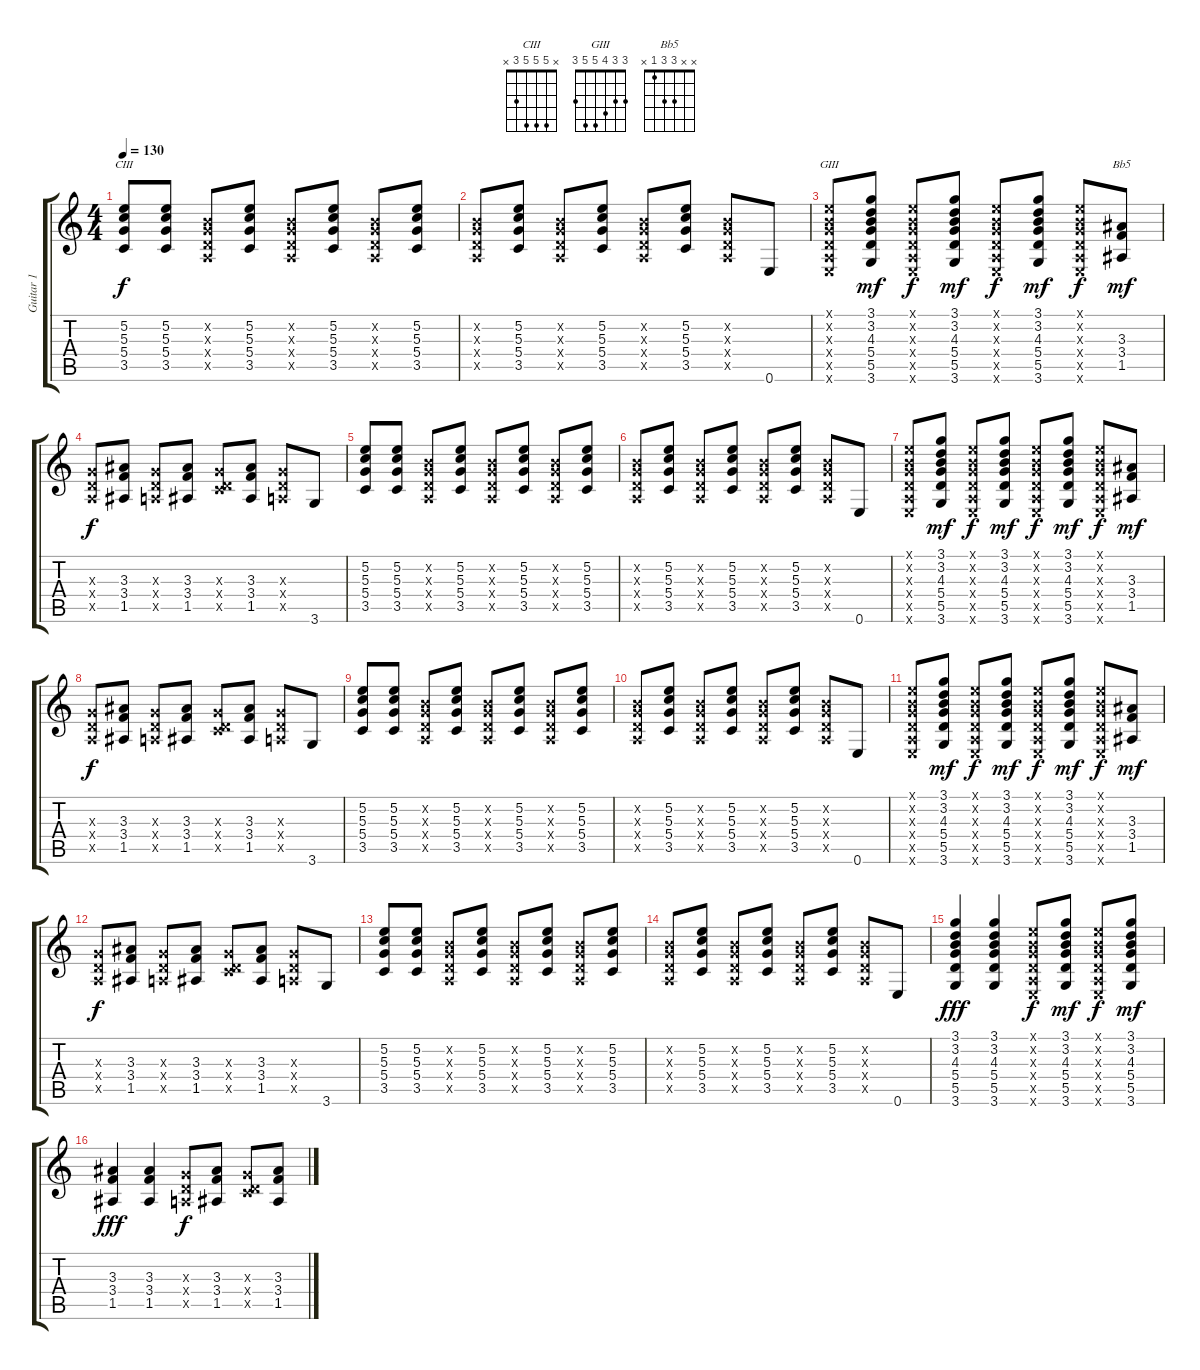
\track ("Guitar 1" "Guitar 1") {instrument acousticguitarnylon}
\staff {score tabs}
\tuning (E4 B3 G3 D3 A2 E2) {hide}
\chord ("CIII" x 5 5 5 3 x)
\chord ("GIII" 3 3 4 5 5 3)
\chord ("Bb5" x x 3 3 1 x)
\ts (4 4)
\tempo 130
\clef g2
\ks c
(5.2 5.3 5.4 3.5).8{ch "CIII" dy f} (5.2 5.3 5.4 3.5).8 (0.2{x} 0.3{x} 0.4{x} 0.5{x}).8 (5.2 5.3 5.4 3.5).8 (0.2{x} 0.3{x} 0.4{x} 0.5{x}).8 (5.2 5.3 5.4 3.5).8 (0.2{x} 0.3{x} 0.4{x} 0.5{x}).8 (5.2 5.3 5.4 3.5).8 |
(0.2{x} 0.3{x} 0.4{x} 0.5{x}).8 (5.2 5.3 5.4 3.5).8 (0.2{x} 0.3{x} 0.4{x} 0.5{x}).8 (5.2 5.3 5.4 3.5).8 (0.2{x} 0.3{x} 0.4{x} 0.5{x}).8 (5.2 5.3 5.4 3.5).8 (0.2{x} 0.3{x} 0.4{x} 0.5{x}).8 0.6.8 |
(0.1{x} 0.2{x} 0.3{x} 0.4{x} 0.5{x} 0.6{x}).8{ch "GIII"} (3.1 3.2 4.3 5.4 5.5 3.6).8{dy mf} (0.1{x} 0.2{x} 0.3{x} 0.4{x} 0.5{x} 0.6{x}).8{dy f} (3.1 3.2 4.3 5.4 5.5 3.6).8{dy mf} (0.1{x} 0.2{x} 0.3{x} 0.4{x} 0.5{x} 0.6{x}).8{dy f} (3.1 3.2 4.3 5.4 5.5 3.6).8{dy mf} (0.1{x} 0.2{x} 0.3{x} 0.4{x} 0.5{x} 0.6{x}).8{dy f} (3.3 3.4 1.5).8{ch "Bb5" dy mf} |
(0.3{x} 0.4{x} 0.5{x}).8{dy f} (3.3 3.4 1.5).8 (0.3{x} 0.4{x} 0.5{x}).8 (3.3 3.4 1.5).8 (0.3{x} 0.4{x} 3.5{x}).8 (3.3 3.4 1.5).8 (0.3{x} 0.4{x} 0.5{x}).8 3.6.8 |
(5.2 5.3 5.4 3.5).8 (5.2 5.3 5.4 3.5).8 (0.2{x} 0.3{x} 0.4{x} 0.5{x}).8 (5.2 5.3 5.4 3.5).8 (0.2{x} 0.3{x} 0.4{x} 0.5{x}).8 (5.2 5.3 5.4 3.5).8 (0.2{x} 0.3{x} 0.4{x} 0.5{x}).8 (5.2 5.3 5.4 3.5).8 |
(0.2{x} 0.3{x} 0.4{x} 0.5{x}).8 (5.2 5.3 5.4 3.5).8 (0.2{x} 0.3{x} 0.4{x} 0.5{x}).8 (5.2 5.3 5.4 3.5).8 (0.2{x} 0.3{x} 0.4{x} 0.5{x}).8 (5.2 5.3 5.4 3.5).8 (0.2{x} 0.3{x} 0.4{x} 0.5{x}).8 0.6.8 |
(0.1{x} 0.2{x} 0.3{x} 0.4{x} 0.5{x} 0.6{x}).8 (3.1 3.2 4.3 5.4 5.5 3.6).8{dy mf} (0.1{x} 0.2{x} 0.3{x} 0.4{x} 0.5{x} 0.6{x}).8{dy f} (3.1 3.2 4.3 5.4 5.5 3.6).8{dy mf} (0.1{x} 0.2{x} 0.3{x} 0.4{x} 0.5{x} 0.6{x}).8{dy f} (3.1 3.2 4.3 5.4 5.5 3.6).8{dy mf} (0.1{x} 0.2{x} 0.3{x} 0.4{x} 0.5{x} 0.6{x}).8{dy f} (3.3 3.4 1.5).8{dy mf} |
(0.3{x} 0.4{x} 0.5{x}).8{dy f} (3.3 3.4 1.5).8 (0.3{x} 0.4{x} 0.5{x}).8 (3.3 3.4 1.5).8 (0.3{x} 0.4{x} 3.5{x}).8 (3.3 3.4 1.5).8 (0.3{x} 0.4{x} 0.5{x}).8 3.6.8 |
(5.2 5.3 5.4 3.5).8 (5.2 5.3 5.4 3.5).8 (0.2{x} 0.3{x} 0.4{x} 0.5{x}).8 (5.2 5.3 5.4 3.5).8 (0.2{x} 0.3{x} 0.4{x} 0.5{x}).8 (5.2 5.3 5.4 3.5).8 (0.2{x} 0.3{x} 0.4{x} 0.5{x}).8 (5.2 5.3 5.4 3.5).8 |
(0.2{x} 0.3{x} 0.4{x} 0.5{x}).8 (5.2 5.3 5.4 3.5).8 (0.2{x} 0.3{x} 0.4{x} 0.5{x}).8 (5.2 5.3 5.4 3.5).8 (0.2{x} 0.3{x} 0.4{x} 0.5{x}).8 (5.2 5.3 5.4 3.5).8 (0.2{x} 0.3{x} 0.4{x} 0.5{x}).8 0.6.8 |
(0.1{x} 0.2{x} 0.3{x} 0.4{x} 0.5{x} 0.6{x}).8 (3.1 3.2 4.3 5.4 5.5 3.6).8{dy mf} (0.1{x} 0.2{x} 0.3{x} 0.4{x} 0.5{x} 0.6{x}).8{dy f} (3.1 3.2 4.3 5.4 5.5 3.6).8{dy mf} (0.1{x} 0.2{x} 0.3{x} 0.4{x} 0.5{x} 0.6{x}).8{dy f} (3.1 3.2 4.3 5.4 5.5 3.6).8{dy mf} (0.1{x} 0.2{x} 0.3{x} 0.4{x} 0.5{x} 0.6{x}).8{dy f} (3.3 3.4 1.5).8{dy mf} |
(0.3{x} 0.4{x} 0.5{x}).8{dy f} (3.3 3.4 1.5).8 (0.3{x} 0.4{x} 0.5{x}).8 (3.3 3.4 1.5).8 (0.3{x} 0.4{x} 3.5{x}).8 (3.3 3.4 1.5).8 (0.3{x} 0.4{x} 0.5{x}).8 3.6.8 |
(5.2 5.3 5.4 3.5).8 (5.2 5.3 5.4 3.5).8 (0.2{x} 0.3{x} 0.4{x} 0.5{x}).8 (5.2 5.3 5.4 3.5).8 (0.2{x} 0.3{x} 0.4{x} 0.5{x}).8 (5.2 5.3 5.4 3.5).8 (0.2{x} 0.3{x} 0.4{x} 0.5{x}).8 (5.2 5.3 5.4 3.5).8 |
(0.2{x} 0.3{x} 0.4{x} 0.5{x}).8 (5.2 5.3 5.4 3.5).8 (0.2{x} 0.3{x} 0.4{x} 0.5{x}).8 (5.2 5.3 5.4 3.5).8 (0.2{x} 0.3{x} 0.4{x} 0.5{x}).8 (5.2 5.3 5.4 3.5).8 (0.2{x} 0.3{x} 0.4{x} 0.5{x}).8 0.6.8 |
(3.1 3.2 4.3 5.4 5.5 3.6).4{dy fff} (3.1 3.2 4.3 5.4 5.5 3.6).4 (0.1{x} 0.2{x} 0.3{x} 0.4{x} 0.5{x} 0.6{x}).8{dy f} (3.1 3.2 4.3 5.4 5.5 3.6).8{dy mf} (0.1{x} 0.2{x} 0.3{x} 0.4{x} 0.5{x} 0.6{x}).8{dy f} (3.1 3.2 4.3 5.4 5.5 3.6).8{dy mf} |
(3.3 3.4 1.5).4{dy fff} (3.3 3.4 1.5).4 (0.3{x} 0.4{x} 0.5{x}).8{dy f} (3.3 3.4 1.5).8 (0.3{x} 0.4{x} 3.5{x}).8 (3.3 3.4 1.5).8
